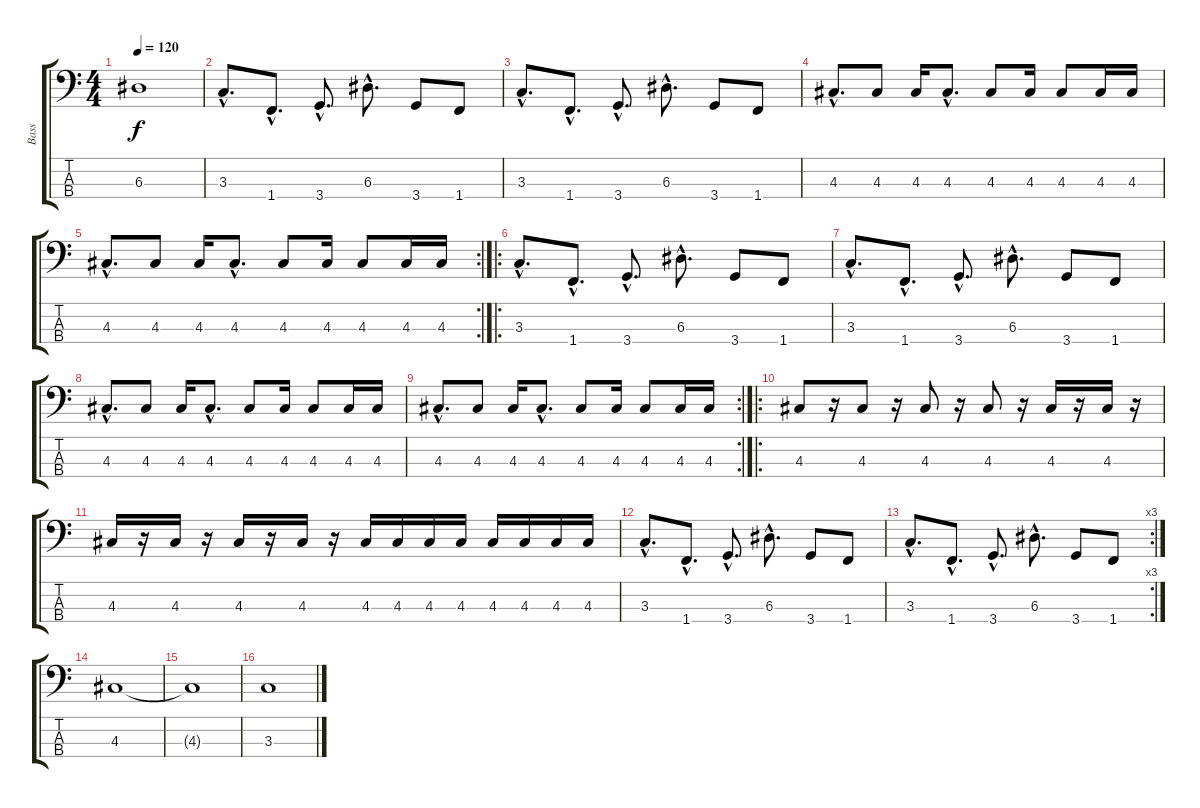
\track ("Bass" "Bass") {instrument electricbassfinger}
\staff {score tabs}
\tuning (G2 D2 A1 E1) {hide}
\ts (4 4)
\tempo 120
\clef f4
\ks c
6.3{t}.1{dy f} |
3.3{hac}.8{d} 1.4{hac}.8{d} 3.4{hac}.8{d} 6.3{hac}.8{d} 3.4.8 1.4.8 |
3.3{hac}.8{d} 1.4{hac}.8{d} 3.4{hac}.8{d} 6.3{hac}.8{d} 3.4.8 1.4.8 |
4.3{hac}.8{d} 4.3.8 4.3.16 4.3{hac}.8{d} 4.3.8 4.3.16 4.3.8 4.3.16 4.3.16 |
\rc 2
4.3{hac}.8{d} 4.3.8 4.3.16 4.3{hac}.8{d} 4.3.8 4.3.16 4.3.8 4.3.16 4.3.16 |
\ro
3.3{hac}.8{d} 1.4{hac}.8{d} 3.4{hac}.8{d} 6.3{hac}.8{d} 3.4.8 1.4.8 |
3.3{hac}.8{d} 1.4{hac}.8{d} 3.4{hac}.8{d} 6.3{hac}.8{d} 3.4.8 1.4.8 |
4.3{hac}.8{d} 4.3.8 4.3.16 4.3{hac}.8{d} 4.3.8 4.3.16 4.3.8 4.3.16 4.3.16 |
\rc 2
4.3{hac}.8{d} 4.3.8 4.3.16 4.3{hac}.8{d} 4.3.8 4.3.16 4.3.8 4.3.16 4.3.16 |
\ro
4.3.8 r.16 4.3.8 r.16 4.3.8 r.16 4.3.8 r.16 4.3.16 r.16 4.3.16 r.16 |
4.3.16 r.16 4.3.16 r.16 4.3.16 r.16 4.3.16 r.16 4.3.16 4.3.16 4.3.16 4.3.16 4.3.16 4.3.16 4.3.16 4.3.16 |
3.3{hac}.8{d} 1.4{hac}.8{d} 3.4{hac}.8{d} 6.3{hac}.8{d} 3.4.8 1.4.8 |
\rc 3
3.3{hac}.8{d} 1.4{hac}.8{d} 3.4{hac}.8{d} 6.3{hac}.8{d} 3.4.8 1.4.8 |
4.3.1 |
4.3{t}.1 |
3.3.1
